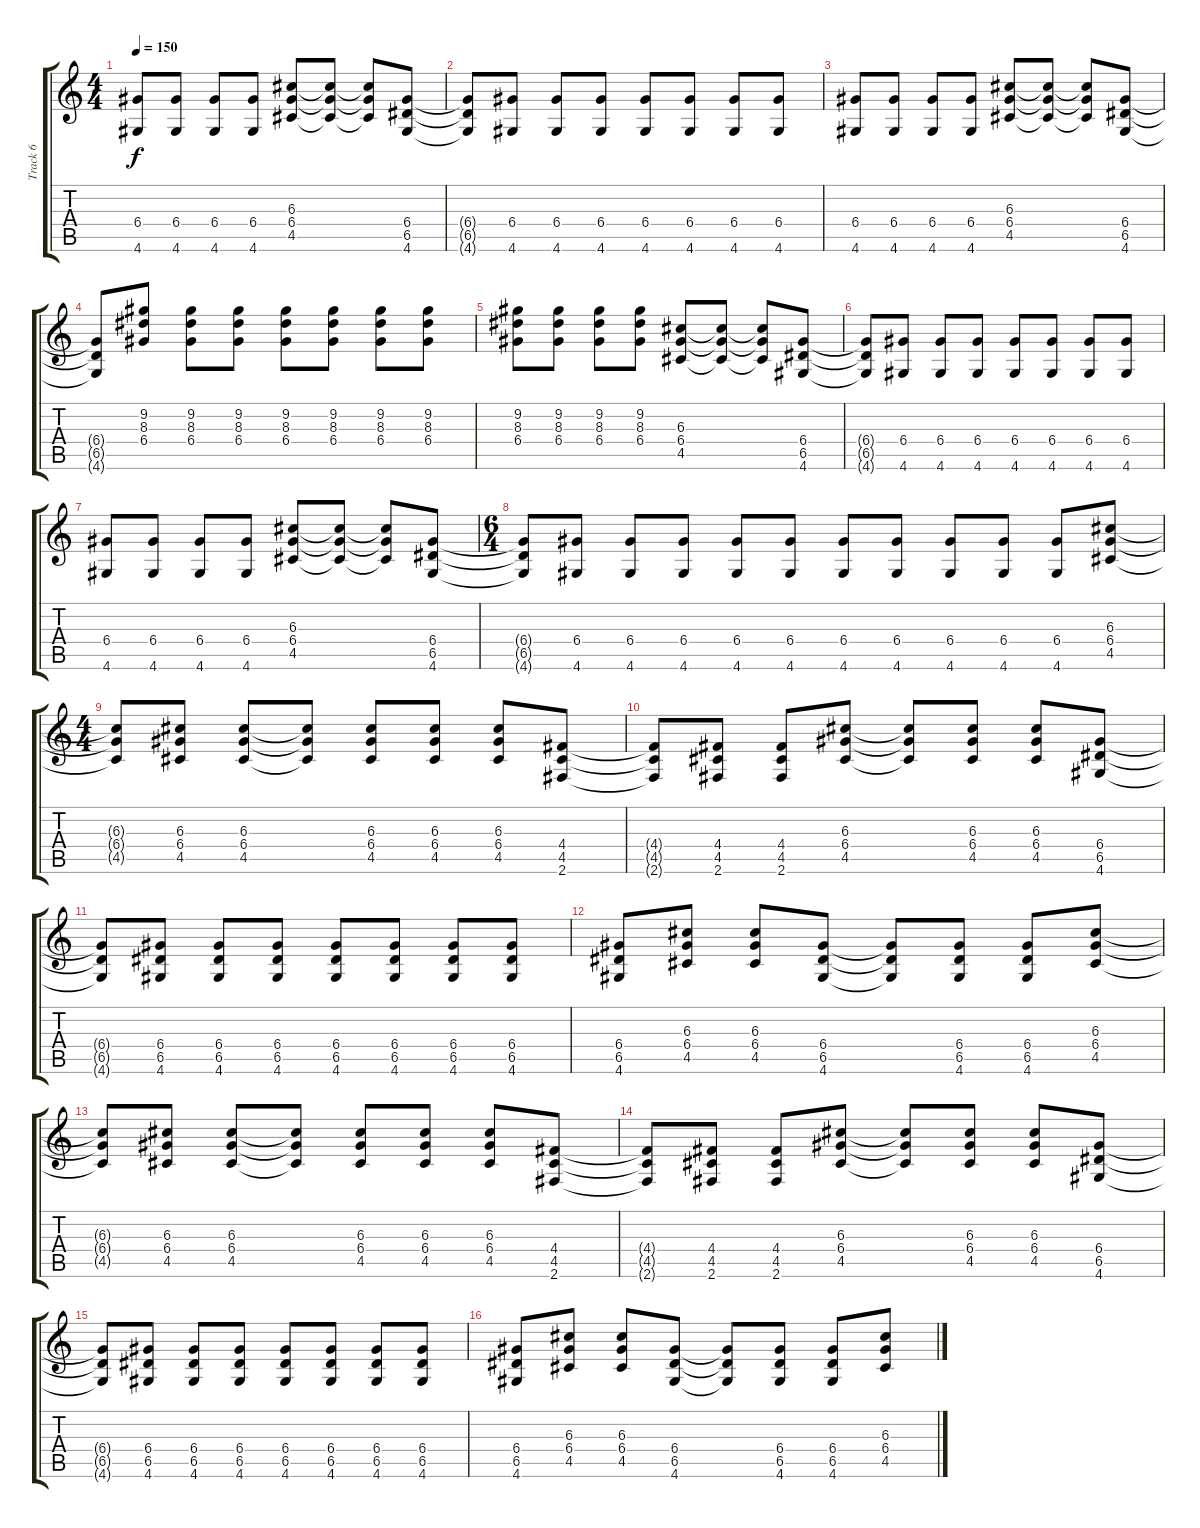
\track ("Track 6" "Track 6") {instrument distortionguitar}
\staff {score tabs}
\tuning (E4 B3 G3 D3 A2 E2) {hide}
\ts (4 4)
\tempo 150
\clef g2
\ks c
(6.4 4.6).8{dy f} (6.4 4.6).8 (6.4 4.6).8 (6.4 4.6).8 (6.3 6.4 4.5).8 (6.3{t} 6.4{t} 4.5{t}).8 (6.3{t} 6.4{t} 4.5{t}).8 (6.4 6.5 4.6).8 |
(6.4{t} 6.5{t} 4.6{t}).8 (6.4 4.6).8 (6.4 4.6).8 (6.4 4.6).8 (6.4 4.6).8 (6.4 4.6).8 (6.4 4.6).8 (6.4 4.6).8 |
(6.4 4.6).8 (6.4 4.6).8 (6.4 4.6).8 (6.4 4.6).8 (6.3 6.4 4.5).8 (6.3{t} 6.4{t} 4.5{t}).8 (6.3{t} 6.4{t} 4.5{t}).8 (6.4 6.5 4.6).8 |
(6.4{t} 6.5{t} 4.6{t}).8 (9.2 8.3 6.4).8 (9.2 8.3 6.4).8 (9.2 8.3 6.4).8 (9.2 8.3 6.4).8 (9.2 8.3 6.4).8 (9.2 8.3 6.4).8 (9.2 8.3 6.4).8 |
(9.2 8.3 6.4).8 (9.2 8.3 6.4).8 (9.2 8.3 6.4).8 (9.2 8.3 6.4).8 (6.3 6.4 4.5).8 (6.3{t} 6.4{t} 4.5{t}).8 (6.3{t} 6.4{t} 4.5{t}).8 (6.4 6.5 4.6).8 |
(6.4{t} 6.5{t} 4.6{t}).8 (6.4 4.6).8 (6.4 4.6).8 (6.4 4.6).8 (6.4 4.6).8 (6.4 4.6).8 (6.4 4.6).8 (6.4 4.6).8 |
(6.4 4.6).8 (6.4 4.6).8 (6.4 4.6).8 (6.4 4.6).8 (6.3 6.4 4.5).8 (6.3{t} 6.4{t} 4.5{t}).8 (6.3{t} 6.4{t} 4.5{t}).8 (6.4 6.5 4.6).8 |
\ts (6 4)
(6.4{t} 6.5{t} 4.6{t}).8 (6.4 4.6).8 (6.4 4.6).8 (6.4 4.6).8 (6.4 4.6).8 (6.4 4.6).8 (6.4 4.6).8 (6.4 4.6).8 (6.4 4.6).8 (6.4 4.6).8 (6.4 4.6).8 (6.3 6.4 4.5).8 |
\ts (4 4)
(6.3{t} 6.4{t} 4.5{t}).8 (6.3 6.4 4.5).8 (6.3 6.4 4.5).8 (6.3{t} 6.4{t} 4.5{t}).8 (6.3 6.4 4.5).8 (6.3 6.4 4.5).8 (6.3 6.4 4.5).8 (4.4 4.5 2.6).8 |
(4.4{t} 4.5{t} 2.6{t}).8 (4.4 4.5 2.6).8 (4.4 4.5 2.6).8 (6.3 6.4 4.5).8 (6.3{t} 6.4{t} 4.5{t}).8 (6.3 6.4 4.5).8 (6.3 6.4 4.5).8 (6.4 6.5 4.6).8 |
(6.4{t} 6.5{t} 4.6{t}).8 (6.4 6.5 4.6).8 (6.4 6.5 4.6).8 (6.4 6.5 4.6).8 (6.4 6.5 4.6).8 (6.4 6.5 4.6).8 (6.4 6.5 4.6).8 (6.4 6.5 4.6).8 |
(6.4 6.5 4.6).8 (6.3 6.4 4.5).8 (6.3 6.4 4.5).8 (6.4 6.5 4.6).8 (6.4{t} 6.5{t} 4.6{t}).8 (6.4 6.5 4.6).8 (6.4 6.5 4.6).8 (6.3 6.4 4.5).8 |
(6.3{t} 6.4{t} 4.5{t}).8 (6.3 6.4 4.5).8 (6.3 6.4 4.5).8 (6.3{t} 6.4{t} 4.5{t}).8 (6.3 6.4 4.5).8 (6.3 6.4 4.5).8 (6.3 6.4 4.5).8 (4.4 4.5 2.6).8 |
(4.4{t} 4.5{t} 2.6{t}).8 (4.4 4.5 2.6).8 (4.4 4.5 2.6).8 (6.3 6.4 4.5).8 (6.3{t} 6.4{t} 4.5{t}).8 (6.3 6.4 4.5).8 (6.3 6.4 4.5).8 (6.4 6.5 4.6).8 |
(6.4{t} 6.5{t} 4.6{t}).8 (6.4 6.5 4.6).8 (6.4 6.5 4.6).8 (6.4 6.5 4.6).8 (6.4 6.5 4.6).8 (6.4 6.5 4.6).8 (6.4 6.5 4.6).8 (6.4 6.5 4.6).8 |
(6.4 6.5 4.6).8 (6.3 6.4 4.5).8 (6.3 6.4 4.5).8 (6.4 6.5 4.6).8 (6.4{t} 6.5{t} 4.6{t}).8 (6.4 6.5 4.6).8 (6.4 6.5 4.6).8 (6.3 6.4 4.5).8
